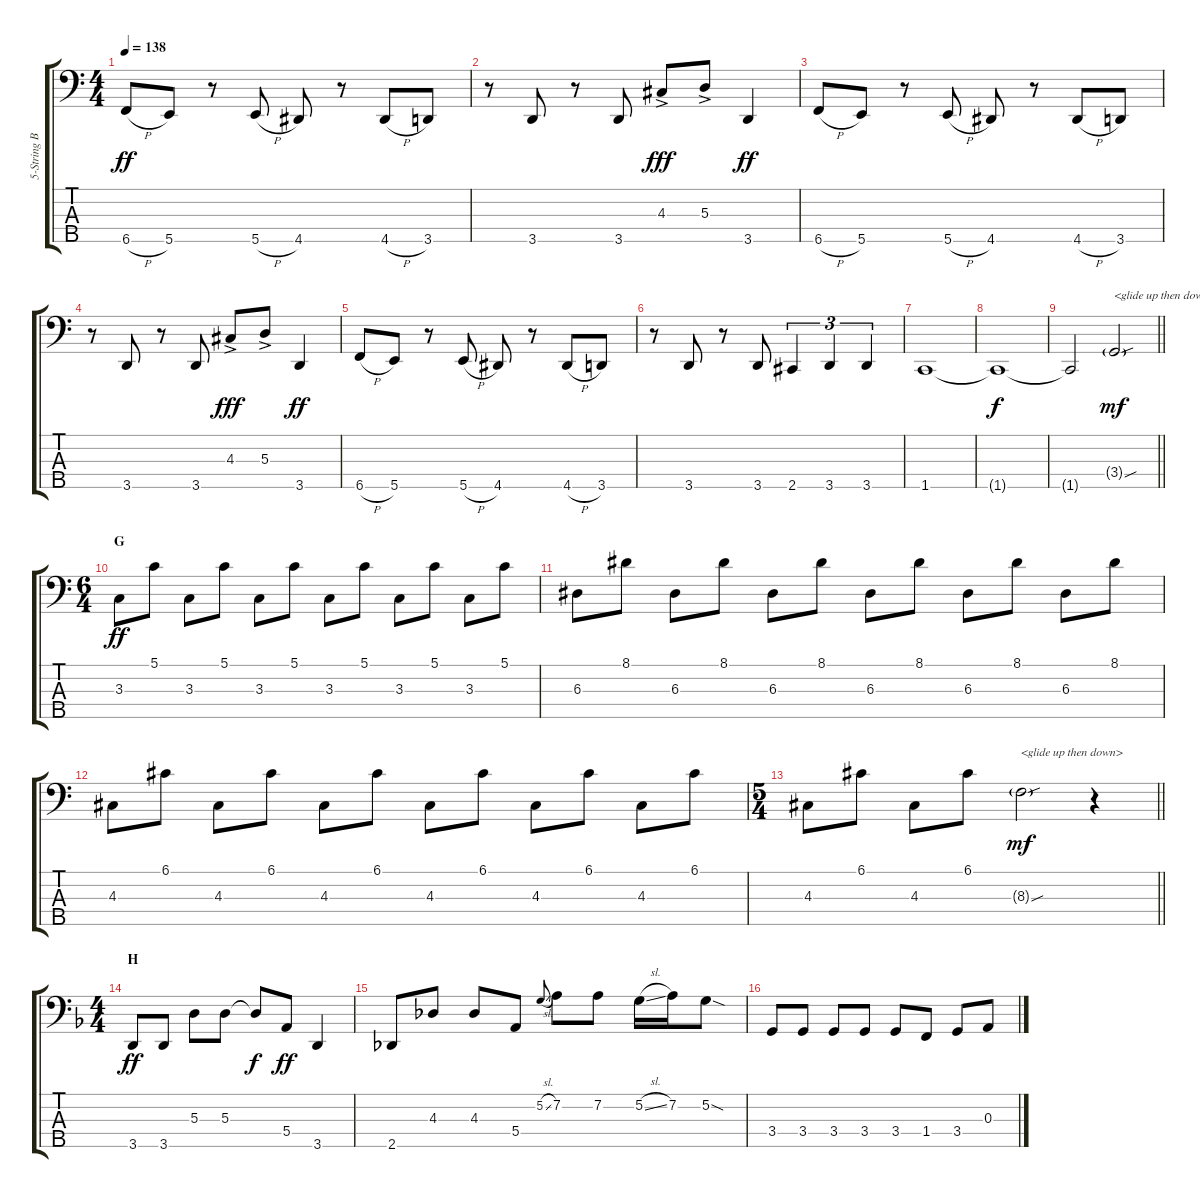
\track ("5-String Bass" "5-String B") {mute instrument electricbasspick}
\staff {score tabs}
\tuning (G2 D2 A1 E1 B0) {hide}
\ts (4 4)
\tempo 138
\clef f4
\ks c
6.5{h}.8{dy ff} 5.5.8 r.8 5.5{h}.8 4.5.8 r.8 4.5{h}.8 3.5.8 |
r.8 3.5.8 r.8 3.5.8 4.3{ac}.8{dy fff} 5.3{ac}.8 3.5.4{dy ff} |
6.5{h}.8 5.5.8 r.8 5.5{h}.8 4.5.8 r.8 4.5{h}.8 3.5.8 |
r.8 3.5.8 r.8 3.5.8 4.3{ac}.8{dy fff} 5.3{ac}.8 3.5.4{dy ff} |
6.5{h}.8 5.5.8 r.8 5.5{h}.8 4.5.8 r.8 4.5{h}.8 3.5.8 |
r.8 3.5.8 r.8 3.5.8 2.5.4{tu (3 2)} 3.5.4{tu (3 2)} 3.5.4{tu (3 2)} |
1.5.1 |
1.5{t}.1{dy f} |
\barLineRight lightlight
1.5{t}.2 3.4{sou g}.2{txt "<glide up then down>" dy mf} |
\ts (6 4)
\section ("" "G")
3.3.8{dy ff} 5.1.8 3.3.8 5.1.8 3.3.8 5.1.8 3.3.8 5.1.8 3.3.8 5.1.8 3.3.8 5.1.8 |
6.3.8 8.1.8 6.3.8 8.1.8 6.3.8 8.1.8 6.3.8 8.1.8 6.3.8 8.1.8 6.3.8 8.1.8 |
4.3.8 6.1.8 4.3.8 6.1.8 4.3.8 6.1.8 4.3.8 6.1.8 4.3.8 6.1.8 4.3.8 6.1.8 |
\ts (5 4)
\barLineRight lightlight
4.3.8 6.1.8 4.3.8 6.1.8 8.3{sou g}.2{txt "<glide up then down>" dy mf} r.4 |
\ts (4 4)
\section ("" "H")
\ks f
3.5.8{dy ff} 3.5.8 5.3.8 5.3.8 5.3{t}.8{dy f} 5.4.8{dy ff} 3.5.4 |
2.5.8 4.3.8 4.3.8 5.4.8 5.2{sl}.8{gr onbeat} 7.2.8 7.2.8 5.2{sl}.16 7.2.16 5.2{sod}.8 |
3.4.8 3.4.8 3.4.8 3.4.8 3.4.8 1.4.8 3.4.8 0.3.8
